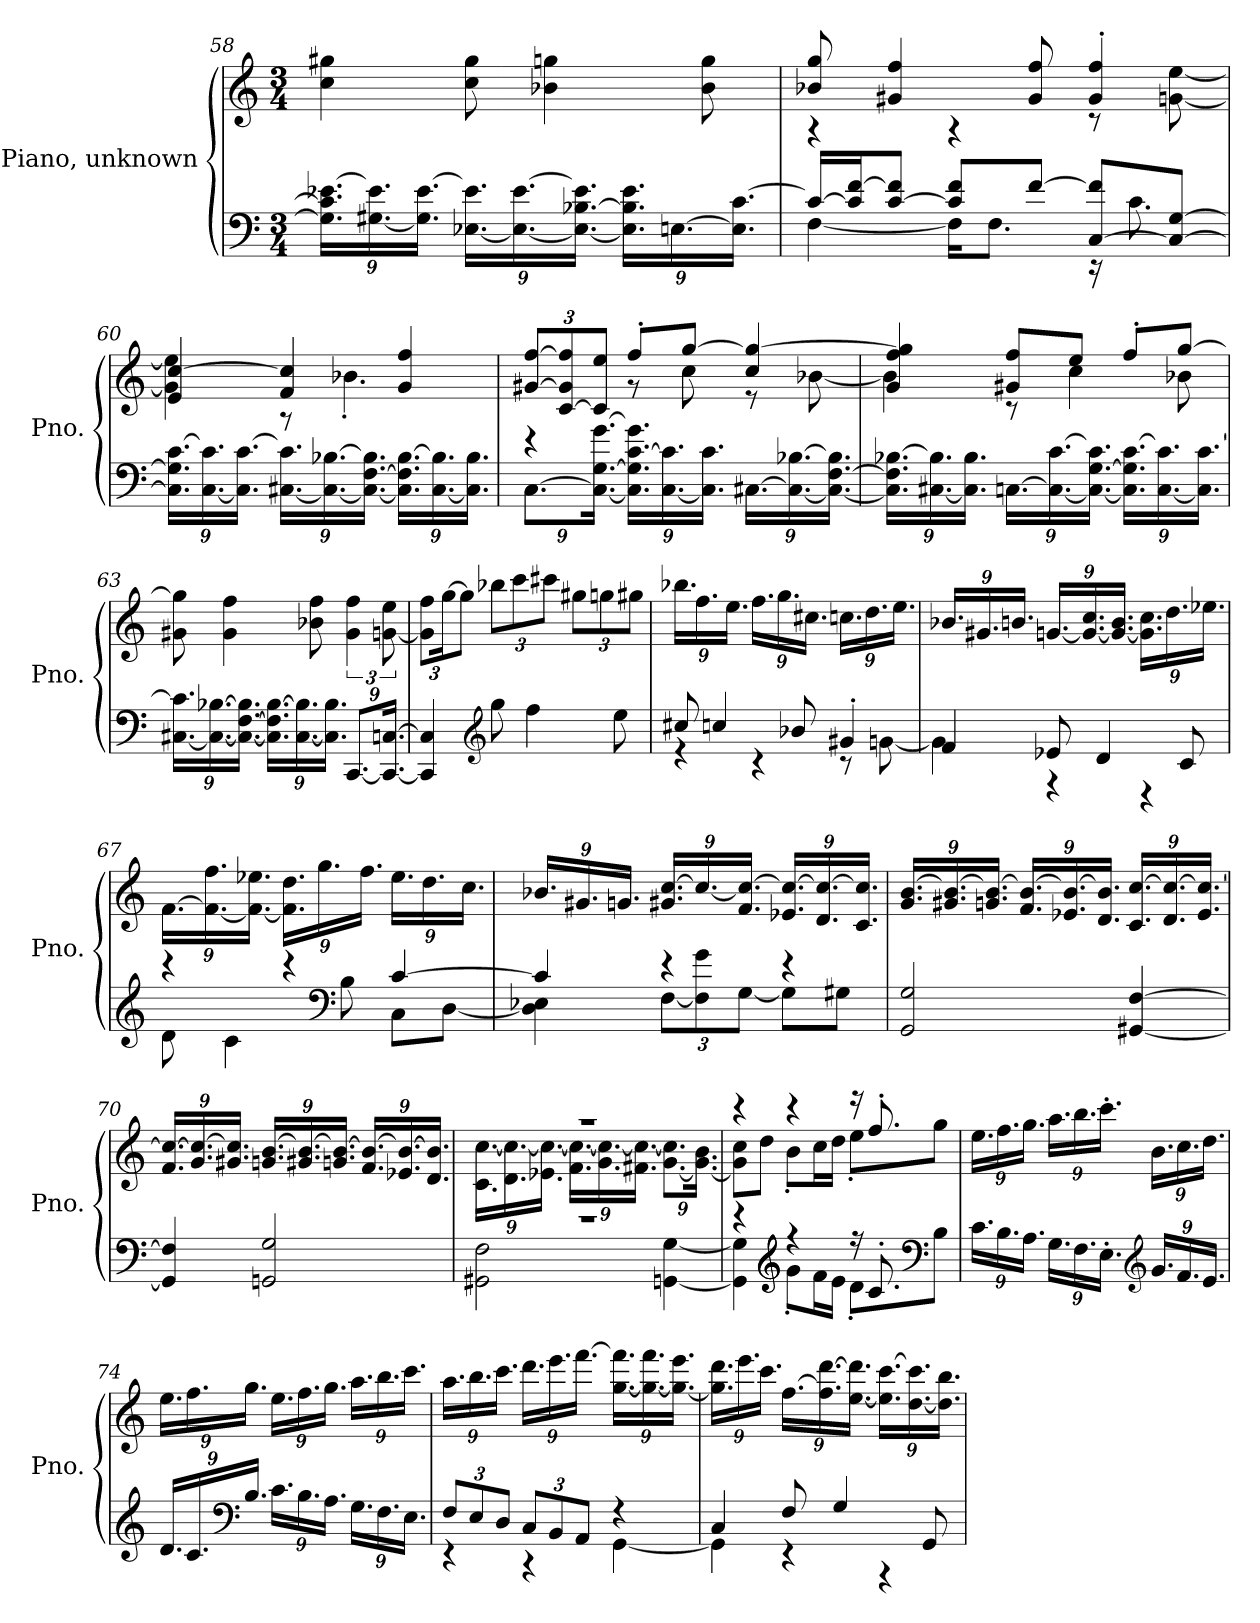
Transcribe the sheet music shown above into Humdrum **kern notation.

**kern	**kern
*part1	*part1
*staff2	*staff1
*I"Piano, unknown	*
*I'Pno.	*
!!LO:LB:g=z
*clefF4	*clefG2
*k[]	*k[]
*M3/4	*M3/4
*Xbrackettup	*
=58	=58
18.G#\] 18.c\] [18.e-X\LL	4cc\ 4gg#X\
[18.G#X\ 18.e-\]	.
18.G#\] [18.e-\JJ	.
[18.E-X\ 18.e-\]LL	8cc\ 8gg#\
18.E-\_ [18.e-\	.
.	4b-X\ 4ggn\
18.E-\_ [18.B-X\ 18.e-\]JJ	.
18.E-\] 18.B-\] 18.e-\LL	.
[18.En\	.
.	8b-\ 8gg\
18.E\] [18.c\JJ	.
=59	=59
*^	*^
16c/LL_	[4F\	8b-X/ 8gg/	4r
16c/] [16f/J	.	.	.
[8c/ 8f/]J	.	4g#X/ 4ff/	.
8c/] 8f/L	16F\KL]	.	4r
.	8.F\J	.	.
[8f/J	.	8g#/ 8ff/	.
[8C/ 8f/]L	16r	4g#/' 4ff/'	8r
.	8.c\	.	.
8C/_ [8G/J	.	.	[8gn\ [8ee\
*v	*v	*	*
!!LO:LB:g=z	!!
=60	=60	=60
18.C\] 18.G\] [18.c\LL	4e/ [4cc/	4g\] 4ee\]
[18.C\ 18.c\]	.	.
18.C\] [18.c\JJ	.	.
[18.C#X\ 18.c\]LL	4f/ 4cc/]	8r
18.C#\_ [18.B-X\	.	.
.	.	4.b-X'\
18.C#\_ [18.F\ 18.B-\]JJ	.	.
18.C#\] 18.F\] [18.B-\LL	4g/ 4ff/	.
[18.C#\ 18.B-\]	.	.
18.C#\] 18.B-\JJ	.	.
=61	=61	=61
*	*Xbrackettup	*
[9.C\L	[12g#X/ [12ff/L	4r
.	[12c/ 12g#/] 12ff/]	.
18.C\_ [18.G\ [18.g\Jk	12c/] 12ee/J	.
18.C\] 18.G\] [18.c\ 18.g\]LL	8ff'/L	8r
[18.C\ 18.c\]	.	.
.	[8gg/J	8cc\
18.C\] 18.c\JJ	.	.
[18.C#X\LL	4cc/ 4gg/_	8r
18.C#\_ [18.B-X\	.	.
.	.	[8b-X\
18.C#\_ [18.F\ 18.B-\]JJ	.	.
!!LO:LB:g=z	!!
=62	=62	=62
18.C#\] 18.F\] [18.B-X\LL	4g/ 4ff/ 4gg/]	4b-\]
[18.C#X\ 18.B-\]	.	.
18.C#\] 18.B-\JJ	.	.
[18.Cn\LL	8g#X/ 8ff/L	8r
18.C\_ [18.c\	.	.
.	8ee/J	4cc\
18.C\_ [18.G\ 18.c\]JJ	.	.
18.C\] 18.G\] [18.c\LL	8ff'/L	.
[18.C\ 18.c\]	.	.
.	[8gg/J	8b-X\
18.C\] [18.c\JJ	.	.
*	*v	*v
=63	=63
[18.C#X\ 18.c\]LL	8g#X\ 8gg\]
18.C#\_ [18.B-X\	.
.	4g#\ 4ff\
18.C#\_ [18.F\ 18.B-\]JJ	.
18.C#\] 18.F\] [18.B-\LL	.
[18.C#\ 18.B-\]	.
.	8b-X\ 8ff\
18.C#\] 18.B-\JJ	.
*	*brackettup
[9.CC/L	6g#\ 6ff\
18.CC/_ [18.Cn/Jk	[12gn\ 12ee\
!!LO:PB:g=z
=64	=64
*	*Xbrackettup
4CC/] 4C/]	12g\] 12ff\L
.	[24gg\K
.	8gg\J]
*clefG2	*
8gg\	12bb-X\L
.	12ccc\
4ff\	.
.	12ccc#X\J
.	12gg#X\L
.	12ggn\
8ee\	.
.	12gg#X\J
=65	=65
*^	*
8cc#X/	4r	18.bb-X\LL
.	.	18.ff\
4ccn/	.	.
.	.	18.ee\JJ
.	4r	18.ff\LL
.	.	18.gg\
8b-X/	.	.
.	.	18.cc#X\JJ
4g#X'/	8r	18.ccn\LL
.	.	18.dd\
.	[8gn\	.
.	.	18.ee\JJ
!!LO:LB:g=z
=66	=66	=66
4f/	4g\]	18.b-X/LL
.	.	18.g#X/
.	.	18.bn/JJ
8e-X/	4r	[18.gn/LL
.	.	18.g/_ 18.cc/
4d/	.	.
.	.	18.g/_ 18.b/JJ
.	4r	18.g\] 18.cc\LL
.	.	18.dd\
8c/	.	.
.	.	18.ee-X\JJ
=67	=67	=67
4r	8d\	[18.f\LL
.	.	18.f\_ 18.ff\
.	4c\	.
.	.	18.f\_ 18.ee-X\JJ
4r	.	18.f\] 18.dd\LL
.	.	18.gg\
*clefF4	*	*
.	8B\	.
.	.	18.ff\JJ
[4c/	8C\L	18.ee-\LL
.	.	18.dd\
.	[8D\J	.
.	.	18.cc\JJ
!!LO:LB:g=z
=68	=68	=68
4c/]	4D\] 4E-X\	18.b-X/LL
.	.	18.g#X/
.	.	18.gn/JJ
4r	[12F\L	18.g#X/ [18.cc/LL
.	12F\] 12g\	18.cc/_
.	[12G\J	18.f/ 18.cc/_JJ
4r	8G\L]	18.e-X/ 18.cc/_LL
.	.	18.d/ 18.cc/_
.	8G#X\J	.
.	.	18.c/ 18.cc/]JJ
*v	*v	*
=69	=69
2GG/ 2G/	18.g/ [18.b/LL
.	18.g#X/ 18.b/_
.	18.gn/ 18.b/_JJ
.	18.f/ 18.b/_LL
.	18.e-X/ 18.b/_
.	18.d/ 18.b/]JJ
[4GG#X/ [4F/	18.c/ [18.cc/LL
.	18.d/ 18.cc/_
.	18.e-/ 18.cc/_JJ
!!LO:LB:g=z
=70	=70
4GG#/] 4F/]	18.f/ 18.cc/_LL
.	18.g/ 18.cc/_
.	18.g#X/ 18.cc/]JJ
2GGn/ 2G/	18.gn/ [18.b/LL
.	18.g#X/ 18.b/_
.	18.gn/ 18.b/_JJ
.	18.f/ 18.b/_LL
.	18.e-X/ 18.b/_
.	18.d/ 18.b/]JJ
=71	=71
*^	*^
2.r	2GG#X\ 2F\	2.r	18.c\ [18.cc\LL
.	.	.	18.d\ 18.cc\_
.	.	.	18.e-X\ 18.cc\_JJ
.	.	.	18.f\ 18.cc\_LL
.	.	.	18.g\ 18.cc\_
.	.	.	18.f#X\ 18.cc\_JJ
.	[4GGn\ [4G\	.	[9.g\ 9.cc\]L
.	.	.	18.g\_ 18.b\Jk
!!LO:LB:g=z	!!
=72	=72	=72	=72
4r	4GG\] 4G\]	4r	8g\] 8cc\L
.	.	.	8dd\J
*clefG2	*	*	*
4r	8g'\L	4r	8b'\L
.	16f\L	.	16cc\L
.	16e\JJ	.	16dd\JJ
16r	8d'\L	16r	8ee'\L
8.c'/	.	8.ff'/	.
*clefF4	*	*	*
.	8B\J	.	8gg\J
*v	*v	*	*
*	*v	*v
=73	=73
18.c\LL	18.ee\LL
18.B\	18.ff\
18.A\JJ	18.gg\JJ
18.G\LL	18.aa\LL
18.F\	18.bb\
18.E'\JJ	18.ccc'\JJ
*clefG2	*
18.g/LL	18.b\LL
18.f/	18.cc\
18.e/JJ	18.dd\JJ
=74	=74
18.d/LL	18.ee\LL
18.c/	18.ff\
*clefF4	*
18.B/JJ	18.gg\JJ
18.c\LL	18.ee\LL
18.B\	18.ff\
18.A\JJ	18.gg\JJ
18.G\LL	18.aa\LL
18.F\	18.bb\
18.E\JJ	18.ccc\JJ
!!LO:LB:g=z
=75	=75
*^	*
12F/L	4r	18.aa\LL
12E/	.	18.bb\
12D/J	.	18.ccc\JJ
12C/L	4r	18.ddd\LL
12BB/	.	18.eee\
12AA/J	.	[18.fff\JJ
4r	[4GG\	[18.gg\ 18.fff\]LL
.	.	18.gg\_ 18.fff\
.	.	18.gg\_ 18.eee\JJ
=76	=76	=76
4C/	4GG\]	18.gg\] 18.ddd\LL
.	.	18.eee\
.	.	18.ccc\JJ
8F/	4r	[18.ff\LL
.	.	18.ff\] [18.ddd\
4G/	.	.
.	.	[18.ee\ 18.ddd\]JJ
.	4r	18.ee\] [18.ccc\LL
.	.	[18.dd\ 18.ccc\]
8GG/	.	.
.	.	18.dd\] 18.bb\JJ
*v	*v	*
=	=
*-	*-
